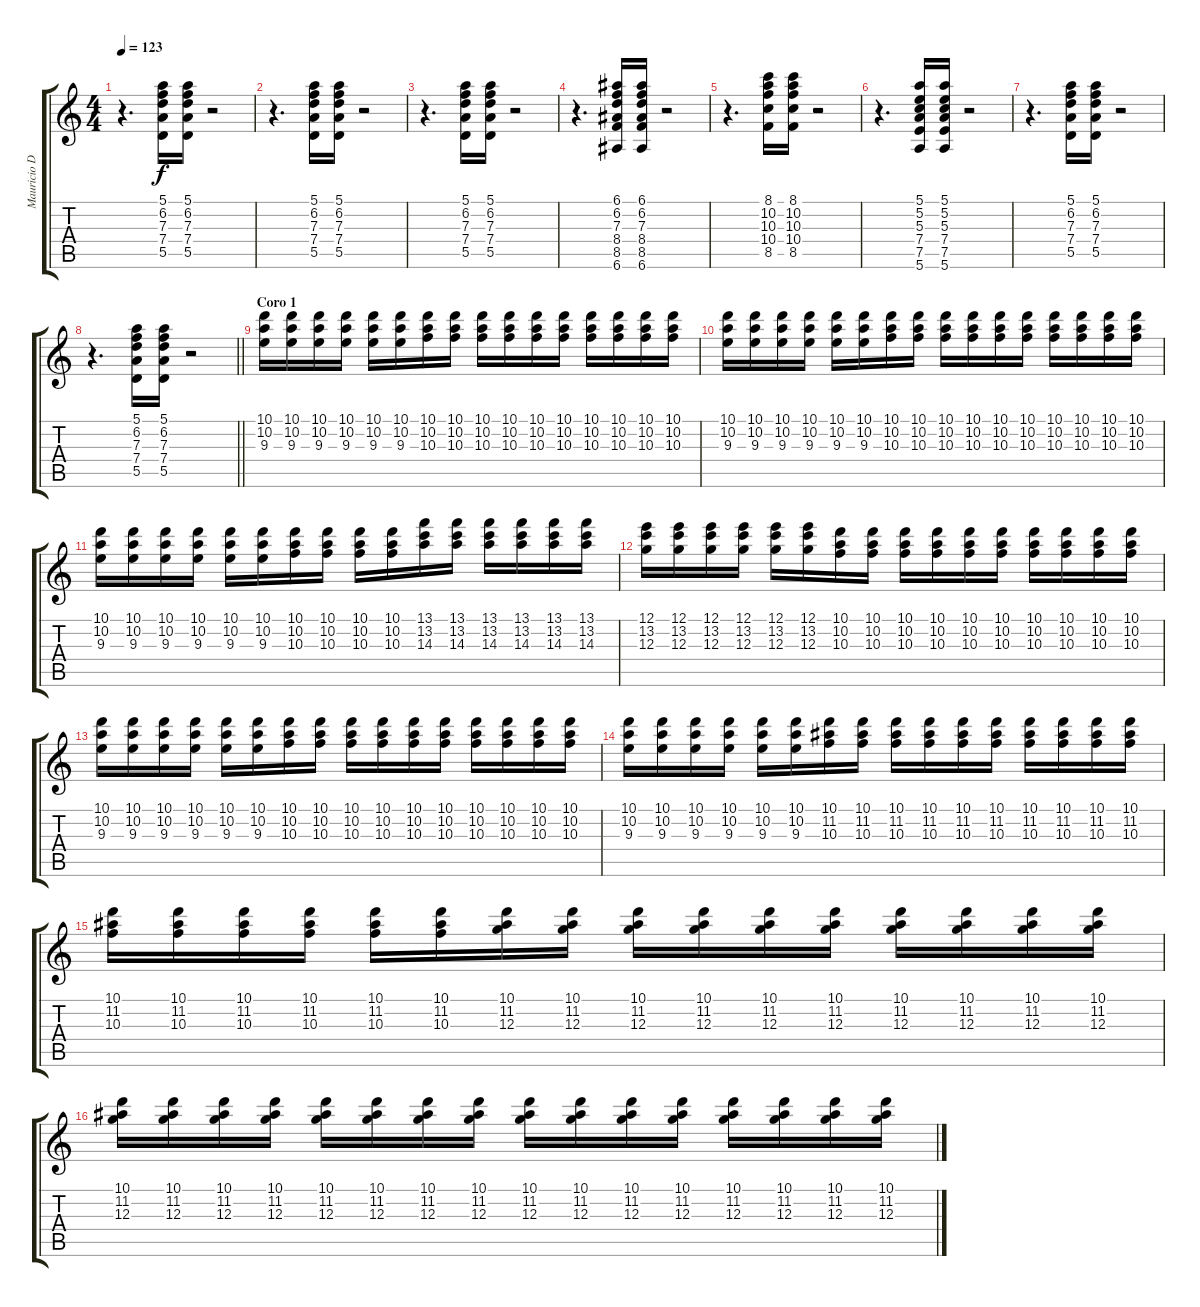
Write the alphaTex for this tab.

\track ("Mauricio Durán" "Mauricio D") {instrument overdrivenguitar}
\staff {score tabs}
\tuning (E4 B3 G3 D3 A2 E2) {hide}
\ts (4 4)
\tempo 123
\clef g2
\ks c
r.4{d dy f} (5.1 6.2 7.3 7.4 5.5).16 (5.1 6.2 7.3 7.4 5.5).16 r.2 |
r.4{d} (5.1 6.2 7.3 7.4 5.5).16 (5.1 6.2 7.3 7.4 5.5).16 r.2 |
r.4{d} (5.1 6.2 7.3 7.4 5.5).16 (5.1 6.2 7.3 7.4 5.5).16 r.2 |
r.4{d} (6.1 6.2 7.3 8.4 8.5 6.6).16 (6.1 6.2 7.3 8.4 8.5 6.6).16 r.2 |
r.4{d} (8.1 10.2 10.3 10.4 8.5).16 (8.1 10.2 10.3 10.4 8.5).16 r.2 |
r.4{d} (5.1 5.2 5.3 7.4 7.5 5.6).16 (5.1 5.2 5.3 7.4 7.5 5.6).16 r.2 |
r.4{d} (5.1 6.2 7.3 7.4 5.5).16 (5.1 6.2 7.3 7.4 5.5).16 r.2 |
\barLineRight lightlight
r.4{d} (5.1 6.2 7.3 7.4 5.5).16 (5.1 6.2 7.3 7.4 5.5).16 r.2 |
\section ("" "Coro 1")
(10.1 10.2 9.3).16{volume 11} (10.1 10.2 9.3).16 (10.1 10.2 9.3).16 (10.1 10.2 9.3).16 (10.1 10.2 9.3).16 (10.1 10.2 9.3).16 (10.1 10.2 10.3).16 (10.1 10.2 10.3).16 (10.1 10.2 10.3).16 (10.1 10.2 10.3).16 (10.1 10.2 10.3).16 (10.1 10.2 10.3).16 (10.1 10.2 10.3).16 (10.1 10.2 10.3).16 (10.1 10.2 10.3).16 (10.1 10.2 10.3).16 |
(10.1 10.2 9.3).16{volume 11} (10.1 10.2 9.3).16 (10.1 10.2 9.3).16 (10.1 10.2 9.3).16 (10.1 10.2 9.3).16 (10.1 10.2 9.3).16 (10.1 10.2 10.3).16 (10.1 10.2 10.3).16 (10.1 10.2 10.3).16 (10.1 10.2 10.3).16 (10.1 10.2 10.3).16 (10.1 10.2 10.3).16 (10.1 10.2 10.3).16 (10.1 10.2 10.3).16 (10.1 10.2 10.3).16 (10.1 10.2 10.3).16 |
(10.1 10.2 9.3).16{volume 11} (10.1 10.2 9.3).16 (10.1 10.2 9.3).16 (10.1 10.2 9.3).16 (10.1 10.2 9.3).16 (10.1 10.2 9.3).16 (10.1 10.2 10.3).16 (10.1 10.2 10.3).16 (10.1 10.2 10.3).16 (10.1 10.2 10.3).16 (13.1 13.2 14.3).16 (13.1 13.2 14.3).16 (13.1 13.2 14.3).16 (13.1 13.2 14.3).16 (13.1 13.2 14.3).16 (13.1 13.2 14.3).16 |
(12.1 13.2 12.3).16 (12.1 13.2 12.3).16 (12.1 13.2 12.3).16 (12.1 13.2 12.3).16 (12.1 13.2 12.3).16 (12.1 13.2 12.3).16 (10.1 10.2 10.3).16 (10.1 10.2 10.3).16 (10.1 10.2 10.3).16 (10.1 10.2 10.3).16 (10.1 10.2 10.3).16 (10.1 10.2 10.3).16 (10.1 10.2 10.3).16 (10.1 10.2 10.3).16 (10.1 10.2 10.3).16 (10.1 10.2 10.3).16 |
(10.1 10.2 9.3).16{volume 11} (10.1 10.2 9.3).16 (10.1 10.2 9.3).16 (10.1 10.2 9.3).16 (10.1 10.2 9.3).16 (10.1 10.2 9.3).16 (10.1 10.2 10.3).16 (10.1 10.2 10.3).16 (10.1 10.2 10.3).16 (10.1 10.2 10.3).16 (10.1 10.2 10.3).16 (10.1 10.2 10.3).16 (10.1 10.2 10.3).16 (10.1 10.2 10.3).16 (10.1 10.2 10.3).16 (10.1 10.2 10.3).16 |
(10.1 10.2 9.3).16{volume 11} (10.1 10.2 9.3).16 (10.1 10.2 9.3).16 (10.1 10.2 9.3).16 (10.1 10.2 9.3).16 (10.1 10.2 9.3).16 (10.1 11.2 10.3).16 (10.1 11.2 10.3).16 (10.1 11.2 10.3).16 (10.1 11.2 10.3).16 (10.1 11.2 10.3).16 (10.1 11.2 10.3).16 (10.1 11.2 10.3).16 (10.1 11.2 10.3).16 (10.1 11.2 10.3).16 (10.1 11.2 10.3).16 |
(10.1 11.2 10.3).16 (10.1 11.2 10.3).16 (10.1 11.2 10.3).16 (10.1 11.2 10.3).16 (10.1 11.2 10.3).16 (10.1 11.2 10.3).16 (10.1 11.2 12.3).16 (10.1 11.2 12.3).16 (10.1 11.2 12.3).16 (10.1 11.2 12.3).16 (10.1 11.2 12.3).16 (10.1 11.2 12.3).16 (10.1 11.2 12.3).16 (10.1 11.2 12.3).16 (10.1 11.2 12.3).16 (10.1 11.2 12.3).16 |
(10.1 11.2 12.3).16 (10.1 11.2 12.3).16 (10.1 11.2 12.3).16 (10.1 11.2 12.3).16 (10.1 11.2 12.3).16 (10.1 11.2 12.3).16 (10.1 11.2 12.3).16 (10.1 11.2 12.3).16 (10.1 11.2 12.3).16 (10.1 11.2 12.3).16 (10.1 11.2 12.3).16 (10.1 11.2 12.3).16 (10.1 11.2 12.3).16 (10.1 11.2 12.3).16 (10.1 11.2 12.3).16 (10.1 11.2 12.3).16
